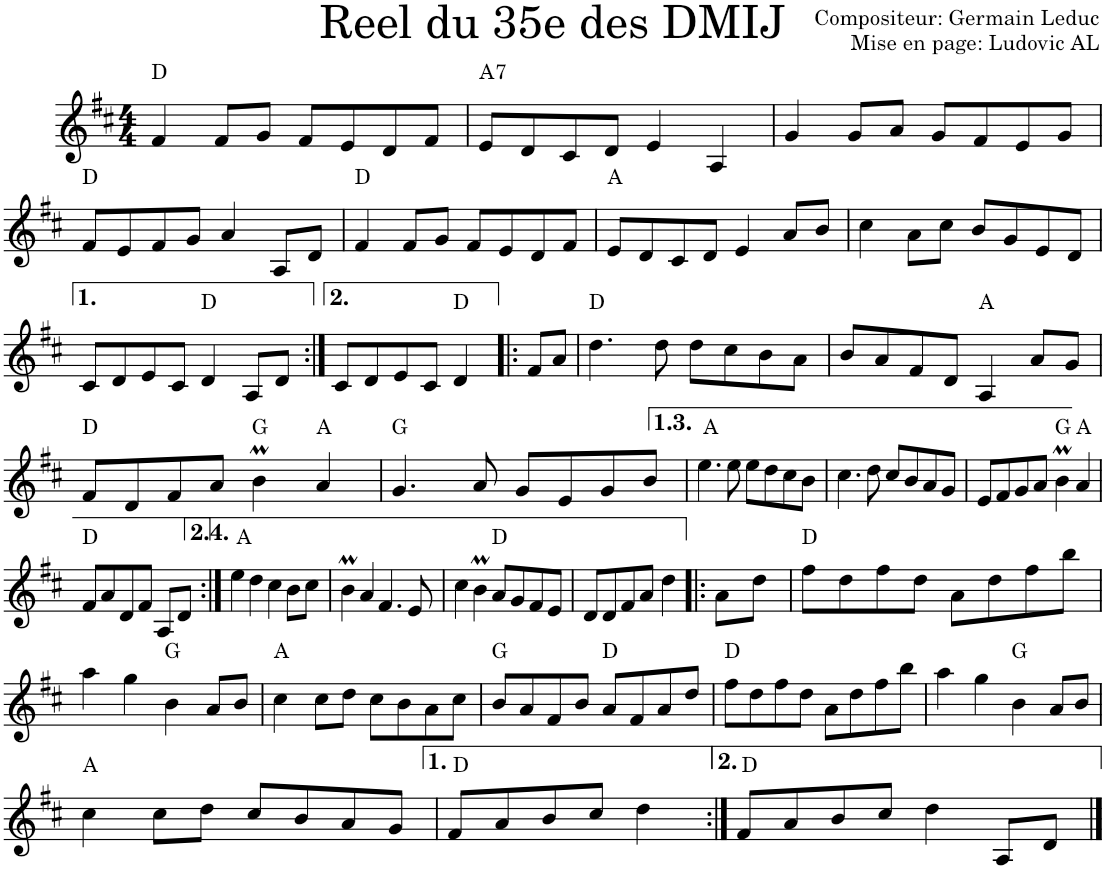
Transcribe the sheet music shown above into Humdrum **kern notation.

**kern	**harte
*part1	*part1
*staff1	*
*I"Voice	*
*I'V	*
*clefG2	*
*k[f#c#]	*
*M4/4	*
=1	=1
4f#/	D:maj
8f#/L	.
8g/J	.
8f#/L	.
8e/	.
8d/	.
8f#/J	.
=2	=2
!	!LO:H:kt=7
8e/L	A:7
8d/	.
8c#/	.
8d/J	.
4e/	.
4A/	.
=3	=3
4g/	.
8g/L	.
8a/J	.
8g/L	.
8f#/	.
8e/	.
8g/J	.
!!LO:LB:g=z
=4	=4
8f#/L	D:maj
8e/	.
8f#/	.
8g/J	.
4a/	.
8A/L	.
8d/J	.
=5	=5
4f#/	D:maj
8f#/L	.
8g/J	.
8f#/L	.
8e/	.
8d/	.
8f#/J	.
=6	=6
8e/L	A:maj
8d/	.
8c#/	.
8d/J	.
4e/	.
8a/L	.
8b/J	.
=7	=7
4cc#\	.
8a\L	.
8cc#\J	.
8b/L	.
8g/	.
8e/	.
8d/J	.
!!LO:LB:g=z
=8	=8
8c#/L	.
8d/	.
8e/	.
8c#/J	.
4d/	D:maj
8A/L	.
8d/J	.
=9:|!	=9:|!
8c#/L	.
8d/	.
8e/	.
8c#/J	.
4d/	D:maj
=10!|:	=10!|:
8f#/L	.
8a/J	.
=11	=11
4.dd\	D:maj
8dd\	.
8dd\L	.
8cc#\	.
8b\	.
8a\J	.
=12	=12
8b/L	.
8a/	.
8f#/	.
8d/J	.
4A/	A:maj
8a/L	.
8g/J	.
!!LO:LB:g=z
=13	=13
8f#/L	D:maj
8d/	.
8f#/	.
8a/J	.
4bM\	G:maj
4a/	A:maj
=14	=14
4.g/	G:maj
8a/	.
8g/L	.
8e/	.
8g/	.
8b/J	.
=15	=15
4.ee\	A:maj
8ee\	.
8ee\L	.
8dd\	.
8cc#\	.
8b\J	.
=16	=16
4.cc#\	.
8dd\	.
8cc#/L	.
8b/	.
8a/	.
8g/J	.
=17	=17
8e/L	.
8f#/	.
8g/	.
8a/J	.
4bM\	G:maj
4a/	A:maj
!!LO:LB:g=z
=18	=18
8f#/L	D:maj
8a/	.
8d/	.
8f#/J	.
8A/L	.
8d/J	.
=19:|!	=19:|!
4ee\	A:maj
4dd\	.
4cc#\	.
8b\L	.
8cc#\J	.
=20	=20
4bM\	.
4a/	.
4.f#/	.
8e/	.
=21	=21
4cc#\	.
4bM\	.
8a/L	D:maj
8g/	.
8f#/	.
8e/J	.
=22	=22
8d/L	.
8d/	.
8f#/	.
8a/J	.
4dd\	.
=23!|:	=23!|:
8a\L	.
8dd\J	.
=24	=24
8ff#\L	D:maj
8dd\	.
8ff#\	.
8dd\J	.
8a\L	.
8dd\	.
8ff#\	.
8bb\J	.
!!LO:LB:g=z
=25	=25
4aa\	.
4gg\	.
4b\	G:maj
8a/L	.
8b/J	.
=26	=26
4cc#\	A:maj
8cc#\L	.
8dd\J	.
8cc#\L	.
8b\	.
8a\	.
8cc#\J	.
=27	=27
8b/L	G:maj
8a/	.
8f#/	.
8b/J	.
8a/L	D:maj
8f#/	.
8a/	.
8dd/J	.
=28	=28
8ff#\L	D:maj
8dd\	.
8ff#\	.
8dd\J	.
8a\L	.
8dd\	.
8ff#\	.
8bb\J	.
=29	=29
4aa\	.
4gg\	.
4b\	G:maj
8a/L	.
8b/J	.
!!LO:LB:g=z
=30	=30
4cc#\	A:maj
8cc#\L	.
8dd\J	.
8cc#/L	.
8b/	.
8a/	.
8g/J	.
=31	=31
8f#/L	D:maj
8a/	.
8b/	.
8cc#/J	.
4dd\	.
=32:|!	=32:|!
8f#/L	D:maj
8a/	.
8b/	.
8cc#/J	.
4dd\	.
8A/L	.
8d/J	.
==	==
*-	*-
